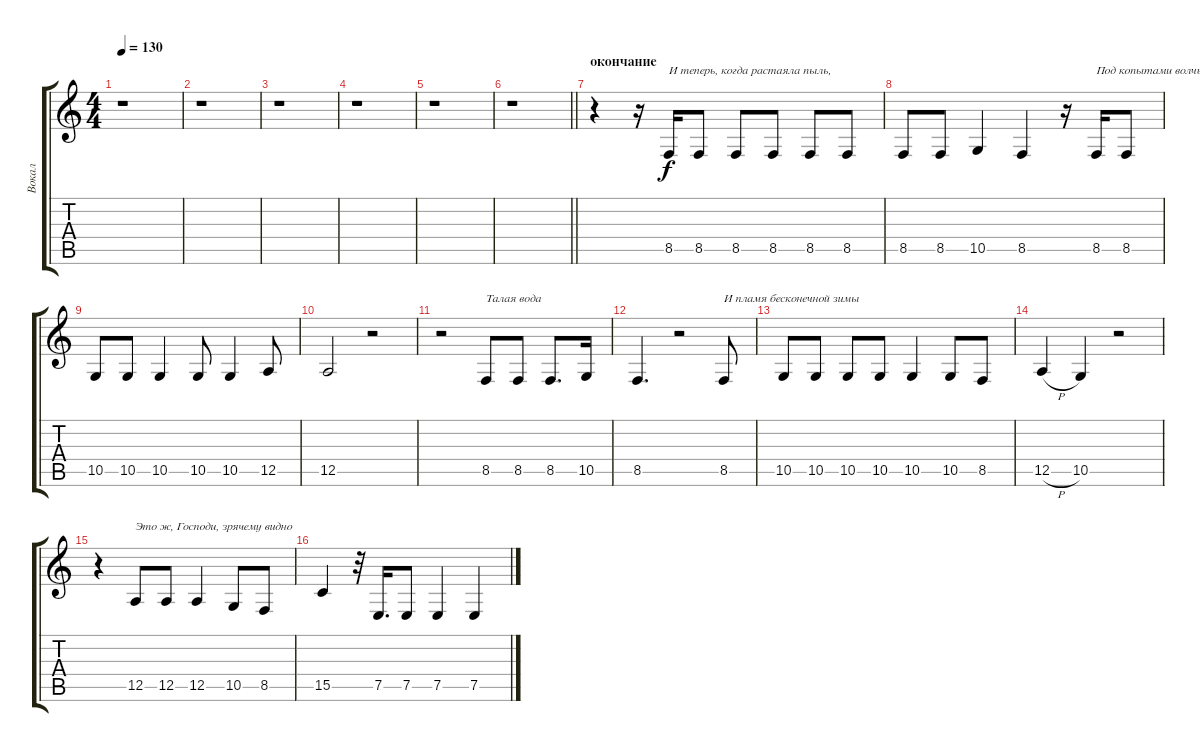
\track ("Вокал" "Вокал") {instrument orchestralharp}
\staff {score tabs}
\tuning (E4 B3 G3 D3 A2 E2) {hide}
\ts (4 4)
\tempo 130
\clef g2
\ks c
r.1{dy f} |
r.1 |
r.1 |
r.1 |
r.1 |
\barLineRight lightlight
r.1 |
\section ("" "окончание")
r.4 r.16 8.5.16{txt "И теперь, когда растаяла пыль,"} 8.5.8 8.5.8 8.5.8 8.5.8 8.5.8 |
8.5.8 8.5.8 10.5.4 8.5.4 r.16 8.5.16{txt "Под копытами волчьей зари"} 8.5.8 |
10.5.8 10.5.8 10.5.4 10.5.8 10.5.4 12.5.8 |
12.5.2 r.2 |
r.2 8.5.8{txt "Талая вода"} 8.5.8 8.5.8{d} 10.5.16 |
8.5.4{d} r.2 8.5.8{txt "И пламя бесконечной зимы "} |
10.5.8 10.5.8 10.5.8 10.5.8 10.5.4 10.5.8 8.5.8 |
12.5{h}.4 10.5.4 r.2 |
r.4 12.5.8{txt "Это ж, Господи, зрячему видно"} 12.5.8 12.5.4 10.5.8 8.5.8 |
15.5.4 r.32 7.5.16{d} 7.5.8 7.5.4 7.5.4
